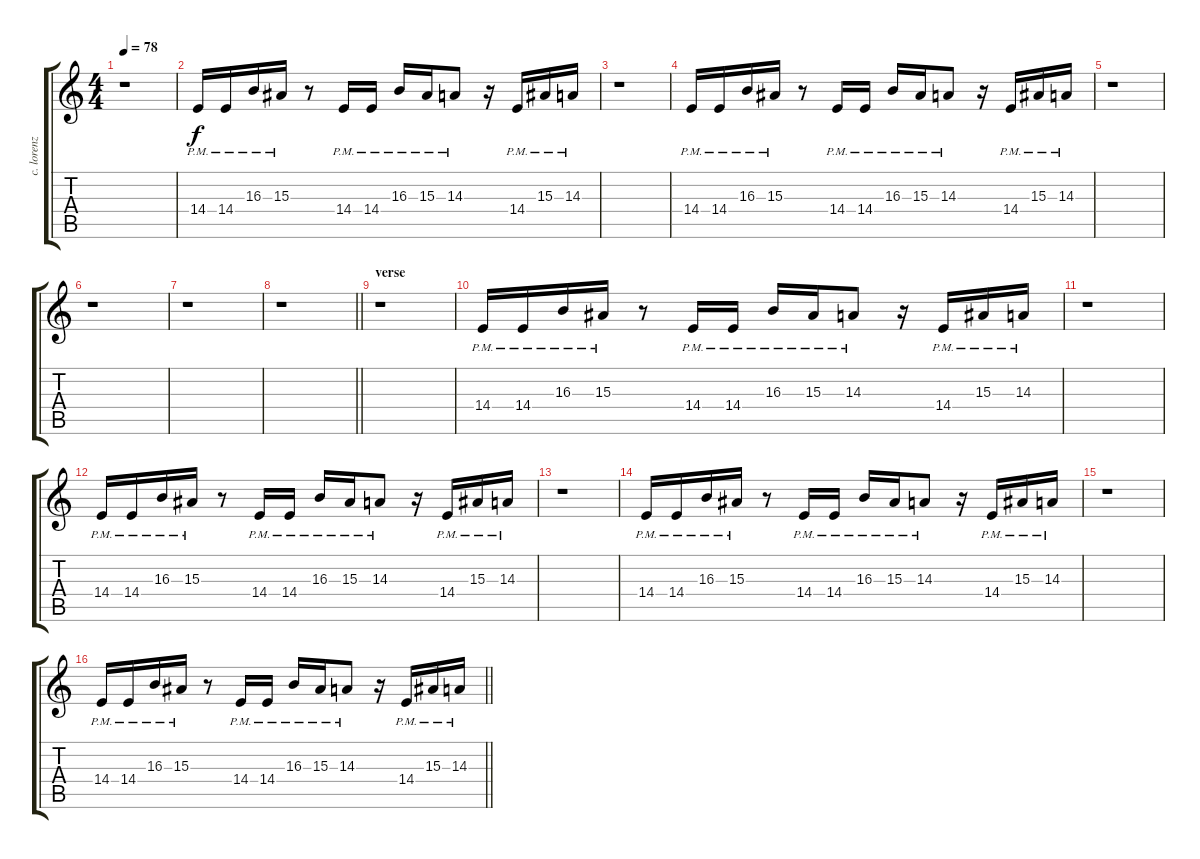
\track ("c. lorenz - keyboars" "c. lorenz ") {instrument synthstrings1}
\staff {score tabs}
\tuning (E4 B3 G3 D3 A2 E2) {hide}
\ts (4 4)
\tempo 78
\clef g2
\ks c
r.1{dy f} |
14.4{pm}.16 14.4{pm}.16 16.3{pm}.16 15.3{pm}.16 r.8 14.4{pm}.16 14.4{pm}.16 16.3{pm}.16 15.3{pm}.16 14.3{pm}.8 r.16 14.4{pm}.16 15.3{pm}.16 14.3{pm}.16 |
r.1 |
14.4{pm}.16 14.4{pm}.16 16.3{pm}.16 15.3{pm}.16 r.8 14.4{pm}.16 14.4{pm}.16 16.3{pm}.16 15.3{pm}.16 14.3{pm}.8 r.16 14.4{pm}.16 15.3{pm}.16 14.3{pm}.16 |
r.1 |
r.1 |
r.1 |
\barLineRight lightlight
r.1 |
\section ("" "verse")
r.1 |
14.4{pm}.16 14.4{pm}.16 16.3{pm}.16 15.3{pm}.16 r.8 14.4{pm}.16 14.4{pm}.16 16.3{pm}.16 15.3{pm}.16 14.3{pm}.8 r.16 14.4{pm}.16 15.3{pm}.16 14.3{pm}.16 |
r.1 |
14.4{pm}.16 14.4{pm}.16 16.3{pm}.16 15.3{pm}.16 r.8 14.4{pm}.16 14.4{pm}.16 16.3{pm}.16 15.3{pm}.16 14.3{pm}.8 r.16 14.4{pm}.16 15.3{pm}.16 14.3{pm}.16 |
r.1 |
14.4{pm}.16 14.4{pm}.16 16.3{pm}.16 15.3{pm}.16 r.8 14.4{pm}.16 14.4{pm}.16 16.3{pm}.16 15.3{pm}.16 14.3{pm}.8 r.16 14.4{pm}.16 15.3{pm}.16 14.3{pm}.16 |
r.1 |
\barLineRight lightlight
14.4{pm}.16 14.4{pm}.16 16.3{pm}.16 15.3{pm}.16 r.8 14.4{pm}.16 14.4{pm}.16 16.3{pm}.16 15.3{pm}.16 14.3{pm}.8 r.16 14.4{pm}.16 15.3{pm}.16 14.3{pm}.16
